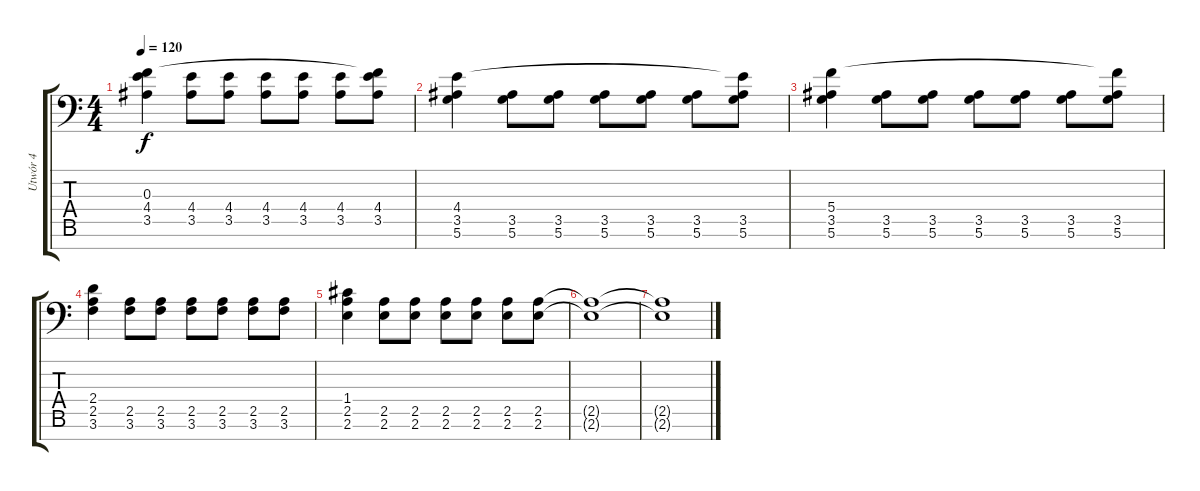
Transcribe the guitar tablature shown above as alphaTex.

\track ("Utwór 4" "Utwór 4") {instrument overdrivenguitar}
\staff {score tabs}
\tuning (D4 A3 F3 C3 G2 D2 A1) {hide}
\ts (4 4)
\tempo 120
\clef f4
\ks c
(0.3 4.4 3.5).4{dy f} (4.4 3.5).8 (4.4 3.5).8 (4.4 3.5).8 (4.4 3.5).8 (4.4 3.5).8 (0.3{t} 4.4 3.5).8 |
(4.4 3.5 5.6).4 (3.5 5.6).8 (3.5 5.6).8 (3.5 5.6).8 (3.5 5.6).8 (3.5 5.6).8 (4.4{t} 3.5 5.6).8 |
(5.4 3.5 5.6).4 (3.5 5.6).8 (3.5 5.6).8 (3.5 5.6).8 (3.5 5.6).8 (3.5 5.6).8 (5.4{t} 3.5 5.6).8 |
(2.4 2.5 3.6).4 (2.5 3.6).8 (2.5 3.6).8 (2.5 3.6).8 (2.5 3.6).8 (2.5 3.6).8 (2.5 3.6).8 |
(1.4 2.5 2.6).4 (2.5 2.6).8 (2.5 2.6).8 (2.5 2.6).8 (2.5 2.6).8 (2.5 2.6).8 (2.5 2.6).8 |
(2.5{t} 2.6{t}).1 |
(2.5{t} 2.6{t}).1
